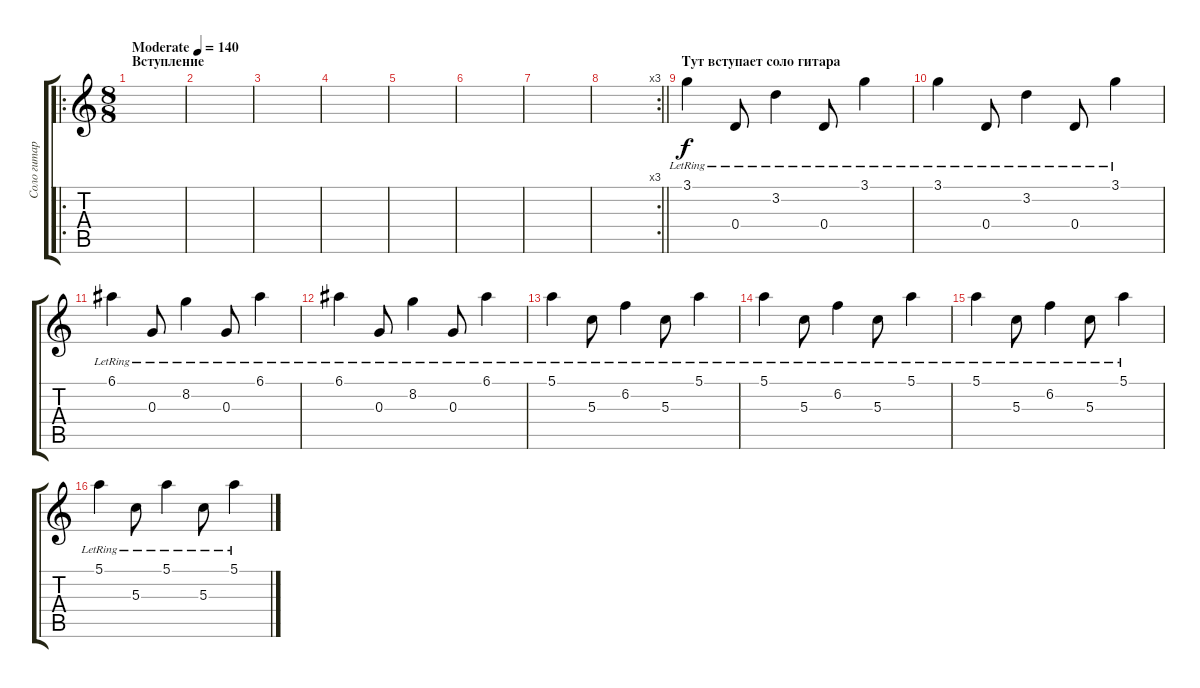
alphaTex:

\track ("Соло гитара" "Соло гитар") {instrument acousticguitarnylon}
\staff {score tabs}
\tuning (E4 B3 G3 D3 A2 D2) {hide}
\ro
\ts (8 8)
\section ("" "Вступление")
\tempo (140 "Moderate")
\clef g2
\ks c
|
|
|
|
|
|
|
\rc 3
\barLineRight lightlight
|
\section ("" "Тут вступает соло гитара")
3.1{lr}.4 0.4{lr}.8 3.2{lr}.4 0.4{lr}.8 3.1{lr}.4 |
3.1{lr}.4 0.4{lr}.8 3.2{lr}.4 0.4{lr}.8 3.1{lr}.4 |
6.1{lr}.4 0.3{lr}.8 8.2{lr}.4 0.3{lr}.8 6.1{lr}.4 |
6.1{lr}.4 0.3{lr}.8 8.2{lr}.4 0.3{lr}.8 6.1{lr}.4 |
5.1{lr}.4 5.3{lr}.8 6.2{lr}.4 5.3{lr}.8 5.1{lr}.4 |
5.1{lr}.4 5.3{lr}.8 6.2{lr}.4 5.3{lr}.8 5.1{lr}.4 |
5.1{lr}.4 5.3{lr}.8 6.2{lr}.4 5.3{lr}.8 5.1{lr}.4 |
5.1{lr}.4 5.3{lr}.8 5.1{lr}.4 5.3{lr}.8 5.1{lr}.4
